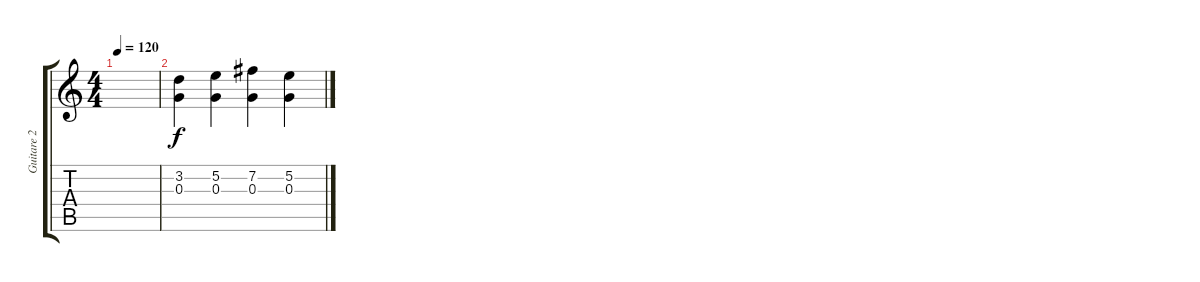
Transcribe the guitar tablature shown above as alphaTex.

\track ("Guitare 2" "Guitare 2") {instrument distortionguitar}
\staff {score tabs}
\tuning (E4 B3 G3 D3 A2 E2) {hide}
\ts (4 4)
\tempo 120
\clef g2
\ks c
|
(3.2 0.3).4 (5.2 0.3).4 (7.2 0.3).4 (5.2 0.3).4
